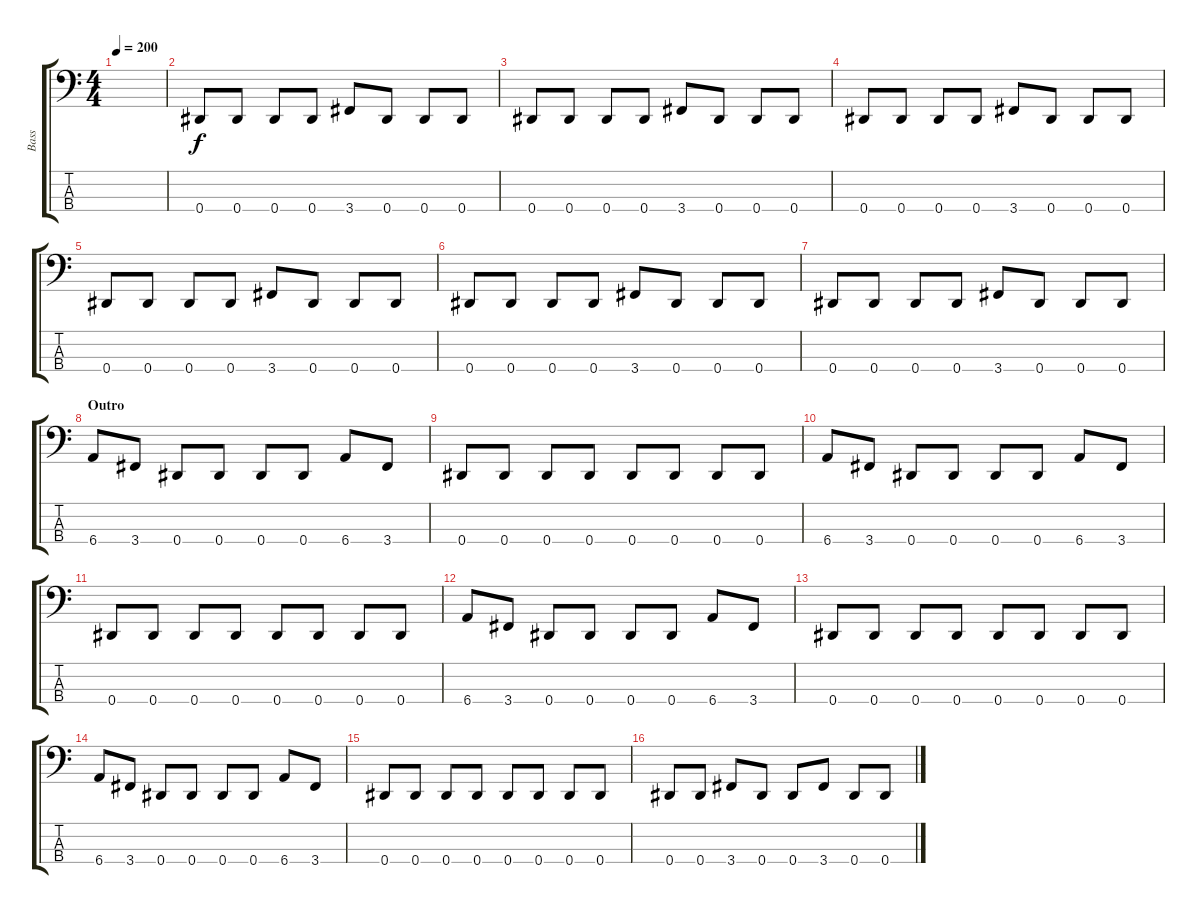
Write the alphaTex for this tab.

\track ("Bass" "Bass") {instrument electricbasspick}
\staff {score tabs}
\tuning (Gb2 Db2 Ab1 Eb1) {hide}
\ts (4 4)
\tempo 200
\clef f4
\ks c
|
0.4.8 0.4.8 0.4.8 0.4.8 3.4.8 0.4.8 0.4.8 0.4.8 |
0.4.8 0.4.8 0.4.8 0.4.8 3.4.8 0.4.8 0.4.8 0.4.8 |
0.4.8 0.4.8 0.4.8 0.4.8 3.4.8 0.4.8 0.4.8 0.4.8 |
0.4.8 0.4.8 0.4.8 0.4.8 3.4.8 0.4.8 0.4.8 0.4.8 |
0.4.8 0.4.8 0.4.8 0.4.8 3.4.8 0.4.8 0.4.8 0.4.8 |
0.4.8 0.4.8 0.4.8 0.4.8 3.4.8 0.4.8 0.4.8 0.4.8 |
\section ("" "Outro")
6.4.8 3.4.8 0.4.8 0.4.8 0.4.8 0.4.8 6.4.8 3.4.8 |
0.4.8 0.4.8 0.4.8 0.4.8 0.4.8 0.4.8 0.4.8 0.4.8 |
6.4.8 3.4.8 0.4.8 0.4.8 0.4.8 0.4.8 6.4.8 3.4.8 |
0.4.8 0.4.8 0.4.8 0.4.8 0.4.8 0.4.8 0.4.8 0.4.8 |
6.4.8 3.4.8 0.4.8 0.4.8 0.4.8 0.4.8 6.4.8 3.4.8 |
0.4.8 0.4.8 0.4.8 0.4.8 0.4.8 0.4.8 0.4.8 0.4.8 |
6.4.8 3.4.8 0.4.8 0.4.8 0.4.8 0.4.8 6.4.8 3.4.8 |
0.4.8 0.4.8 0.4.8 0.4.8 0.4.8 0.4.8 0.4.8 0.4.8 |
0.4.8 0.4.8 3.4.8 0.4.8 0.4.8 3.4.8 0.4.8 0.4.8
